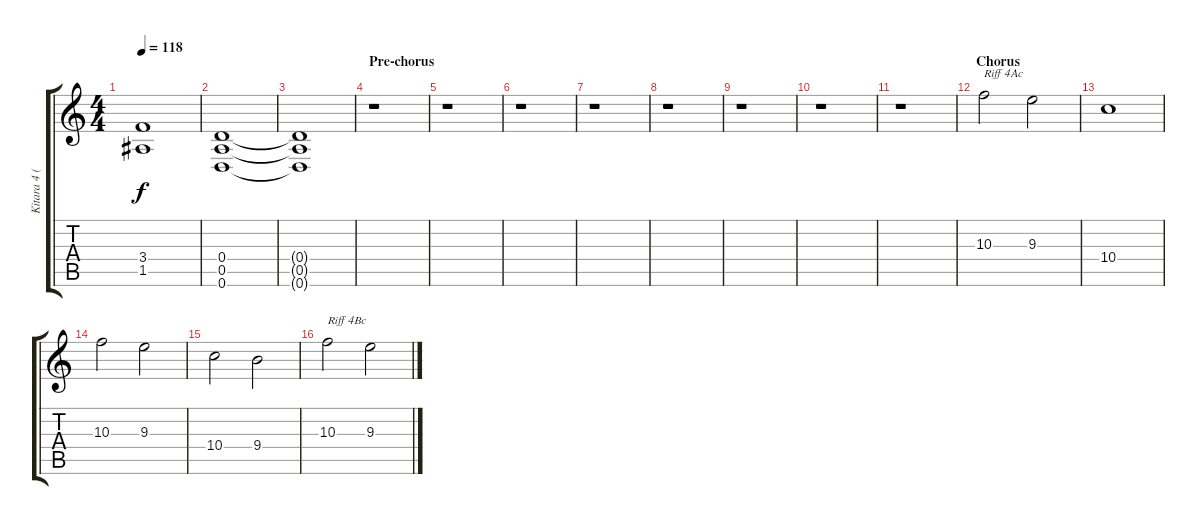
\track ("Kitara 4 (Tuomo 2)" "Kitara 4 (") {instrument distortionguitar}
\staff {score tabs}
\tuning (E4 B3 G3 D3 A2 D2) {hide}
\ts (4 4)
\tempo 118
\clef g2
\ks c
(3.4{t} 1.5{t}).1{dy f} |
(0.4 0.5 0.6).1 |
(0.4{t} 0.5{t} 0.6{t}).1 |
\section ("" "Pre-chorus")
r.1 |
r.1 |
r.1 |
r.1 |
r.1 |
r.1 |
r.1 |
r.1 |
\section ("" "Chorus")
10.3.2{txt "Riff 4Ac"} 9.3.2 |
10.4.1 |
10.3.2 9.3.2 |
10.4.2 9.4.2 |
10.3.2{txt "Riff 4Bc"} 9.3.2
